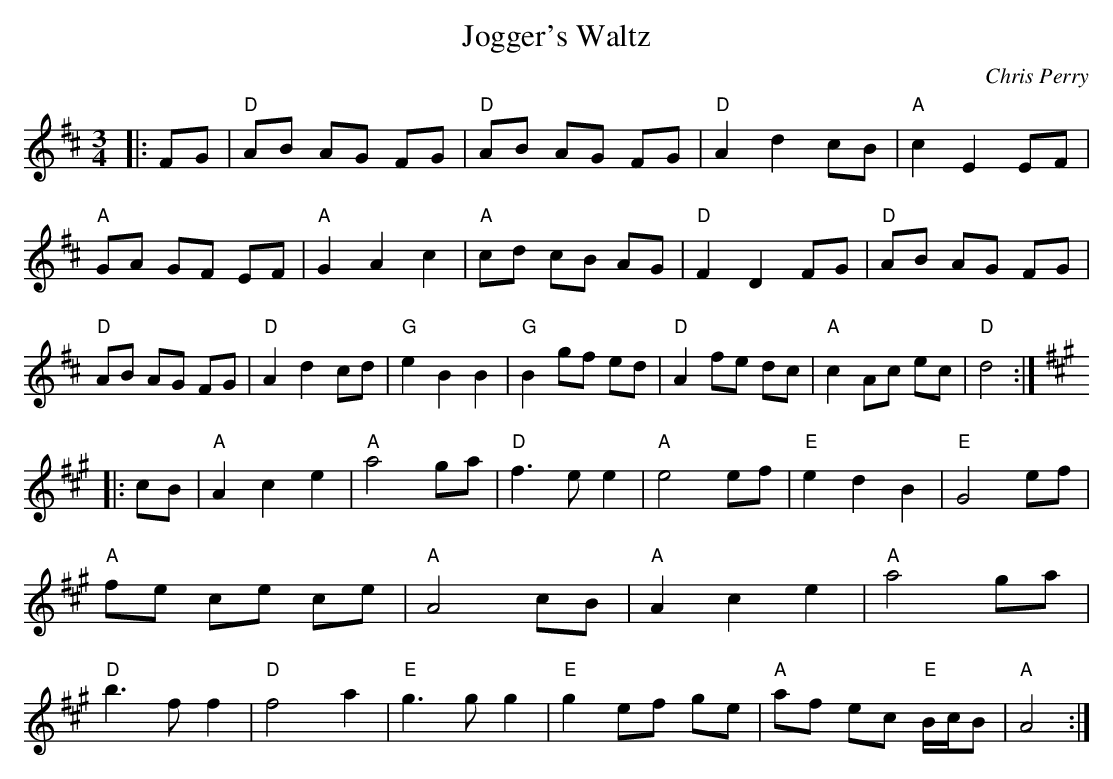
X:1
T:Jogger's Waltz
C:Chris Perry
M:3/4
L:1/8
K:D
|:FG |\
"D"AB AG FG |\
"D"AB AG FG |\
"D"A2 d2 cB |\
"A"c2 E2 EF |\
"A"GA GF EF |\
"A"G2 A2 c2 |\
"A"cd cB AG |\
"D"F2 D2 FG |\
"D"AB AG FG |\
"D"AB AG FG |\
"D"A2 d2 cd |\
"G"e2 B2 B2 |\
"G"B2 gf ed |\
"D"A2 fe dc |\
"A"c2 Ac ec |\
"D"d4 ::
K:A
cB |\
"A"A2 c2 e2 |\
"A"a4 ga |\
"D"f3 e e2 |\
"A"e4 ef |\
"E"e2 d2 B2 |\
"E"G4 ef |\
"A"fe ce ce |\
"A"A4 cB |\
"A"A2 c2 e2 |\
"A"a4 ga |\
"D"b3 f f2 |\
"D"f4 a2 |\
"E"g3 g g2 |\
"E"g2 ef \
ge |\
"A"af ec "E"B/c/B |\
"A"A4 :|
